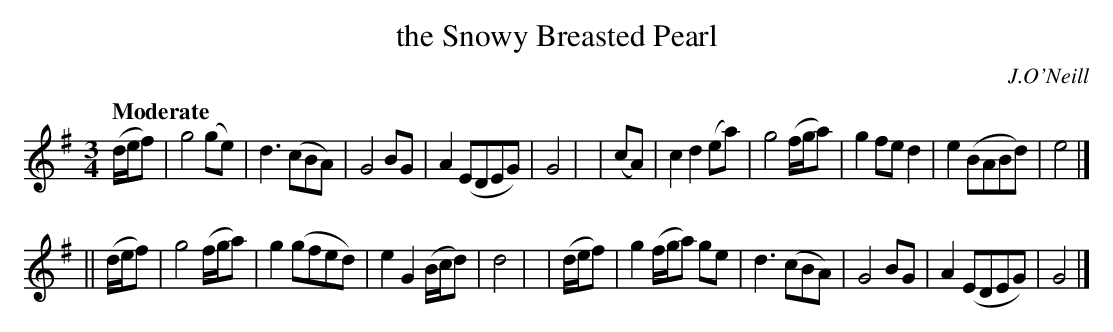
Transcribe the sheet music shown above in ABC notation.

X:1
T: the Snowy Breasted Pearl
O: J.O'Neill
Q: "Moderate"
M: 3/4
L: 1/8
K: G
(d/e/f) | g4 (ge) | d3 (cBA) | G4 BG | A2 (EDEG) | G4 |\
| (cA) | c2 d2 (ea) | g4 (f/g/a) | g2 fe d2 | e2 (BABd) | e4 |]
|| (d/e/f) | g4 (f/g/a) | g2 (gfed) | e2 G2 (B/c/d) | d4 |\
| (d/e/f) | g2 (f/g/a) ge | d3 (cBA) | G4 BG | A2 (EDEG) | G4 |]
